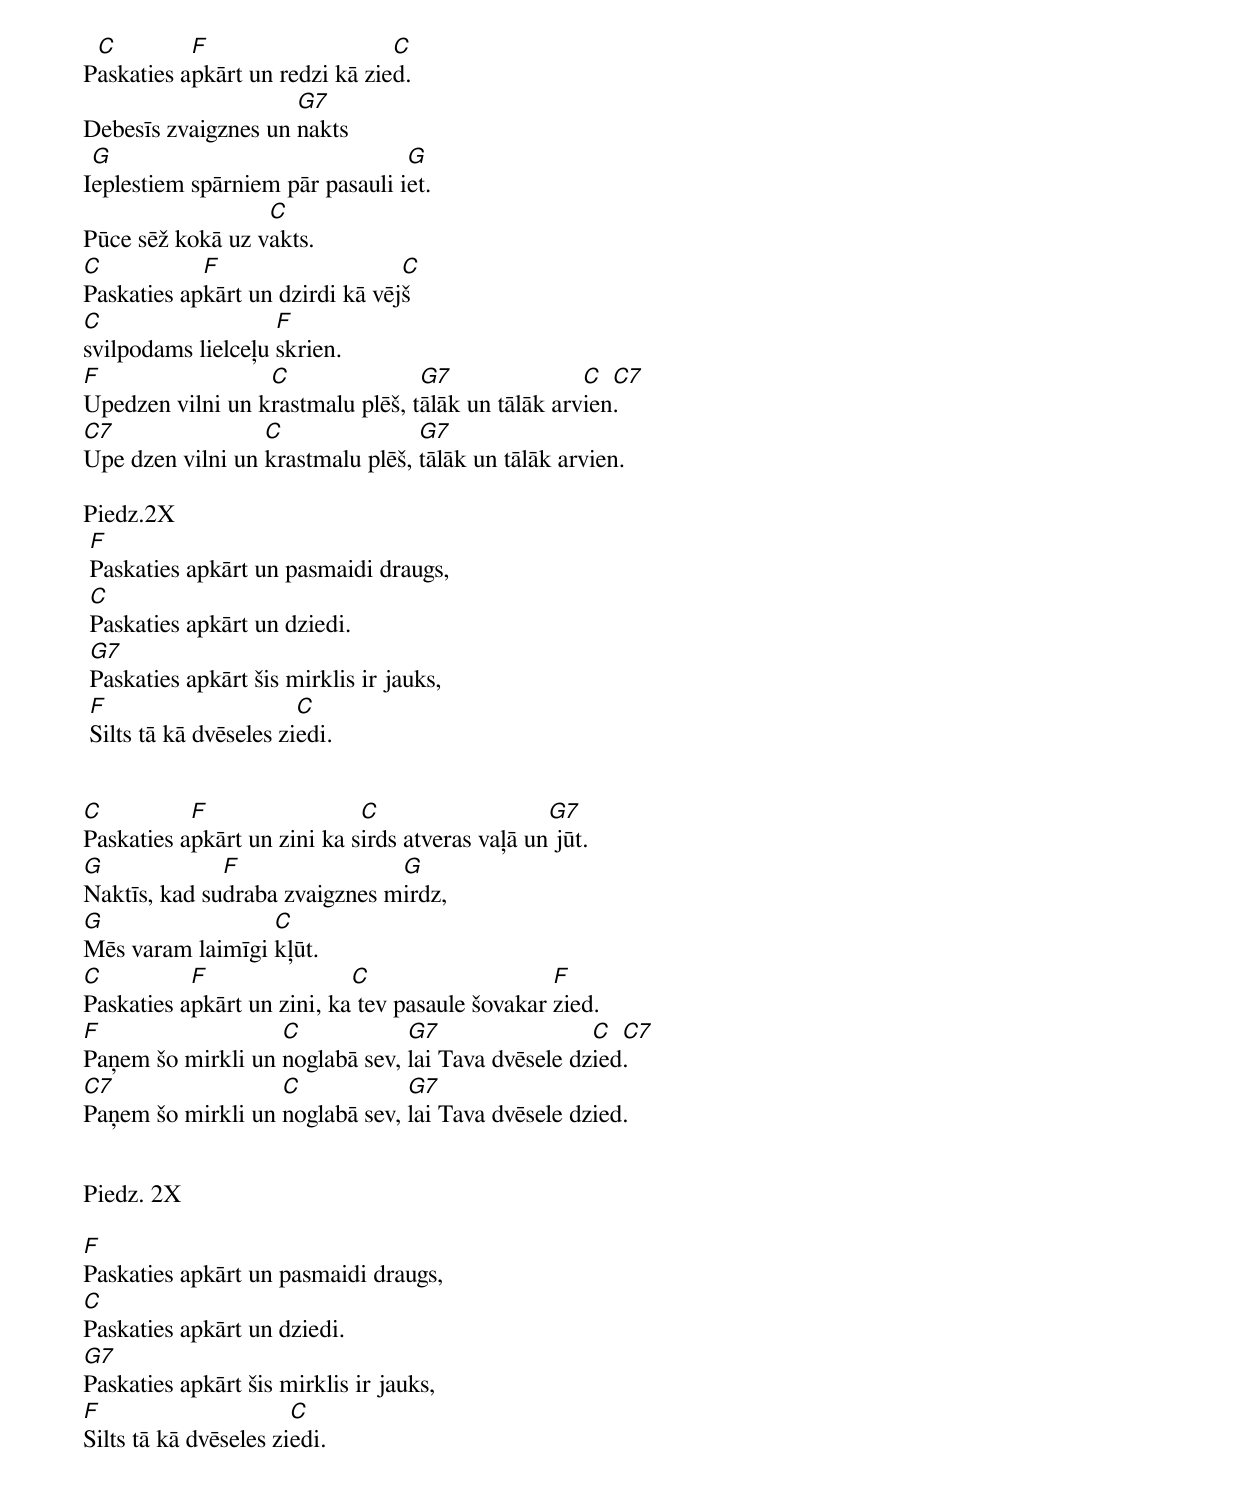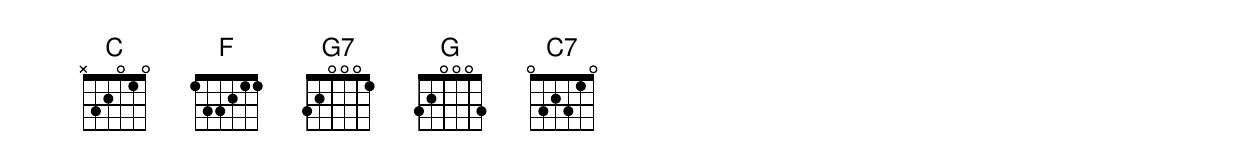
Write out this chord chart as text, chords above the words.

 C         F                    C
Paskaties apkārt un redzi kā zied.
                     G7
Debesīs zvaigznes un nakts
 G                               G
Ieplestiem spārniem pār pasauli iet.
                  C
Pūce sēž kokā uz vakts.
C           F                    C
Paskaties apkārt un dzirdi kā vējš
C                   F
svilpodams lielceļu skrien.
F                 C               G7               C  C7
Upedzen vilni un krastmalu plēš, tālāk un tālāk arvien.
C7                C               G7
Upe dzen vilni un krastmalu plēš, tālāk un tālāk arvien.

Piedz.2X
 F
 Paskaties apkārt un pasmaidi draugs,
 C
 Paskaties apkārt un dziedi.
 G7
 Paskaties apkārt šis mirklis ir jauks,
 F                      C
 Silts tā kā dvēseles ziedi.


C          F                 C                   G7
Paskaties apkārt un zini ka sirds atveras vaļā un jūt.
G             F                G
Naktīs, kad sudraba zvaigznes mirdz,
G                 C
Mēs varam laimīgi kļūt.
C          F                C                    F
Paskaties apkārt un zini, ka tev pasaule šovakar zied.
F                  C            G7                 C  C7
Paņem šo mirkli un noglabā sev, lai Tava dvēsele dzied.
C7                 C            G7
Paņem šo mirkli un noglabā sev, lai Tava dvēsele dzied.


Piedz. 2X

F
Paskaties apkārt un pasmaidi draugs,
C
Paskaties apkārt un dziedi.
G7
Paskaties apkārt šis mirklis ir jauks,
F                      C
Silts tā kā dvēseles ziedi.
